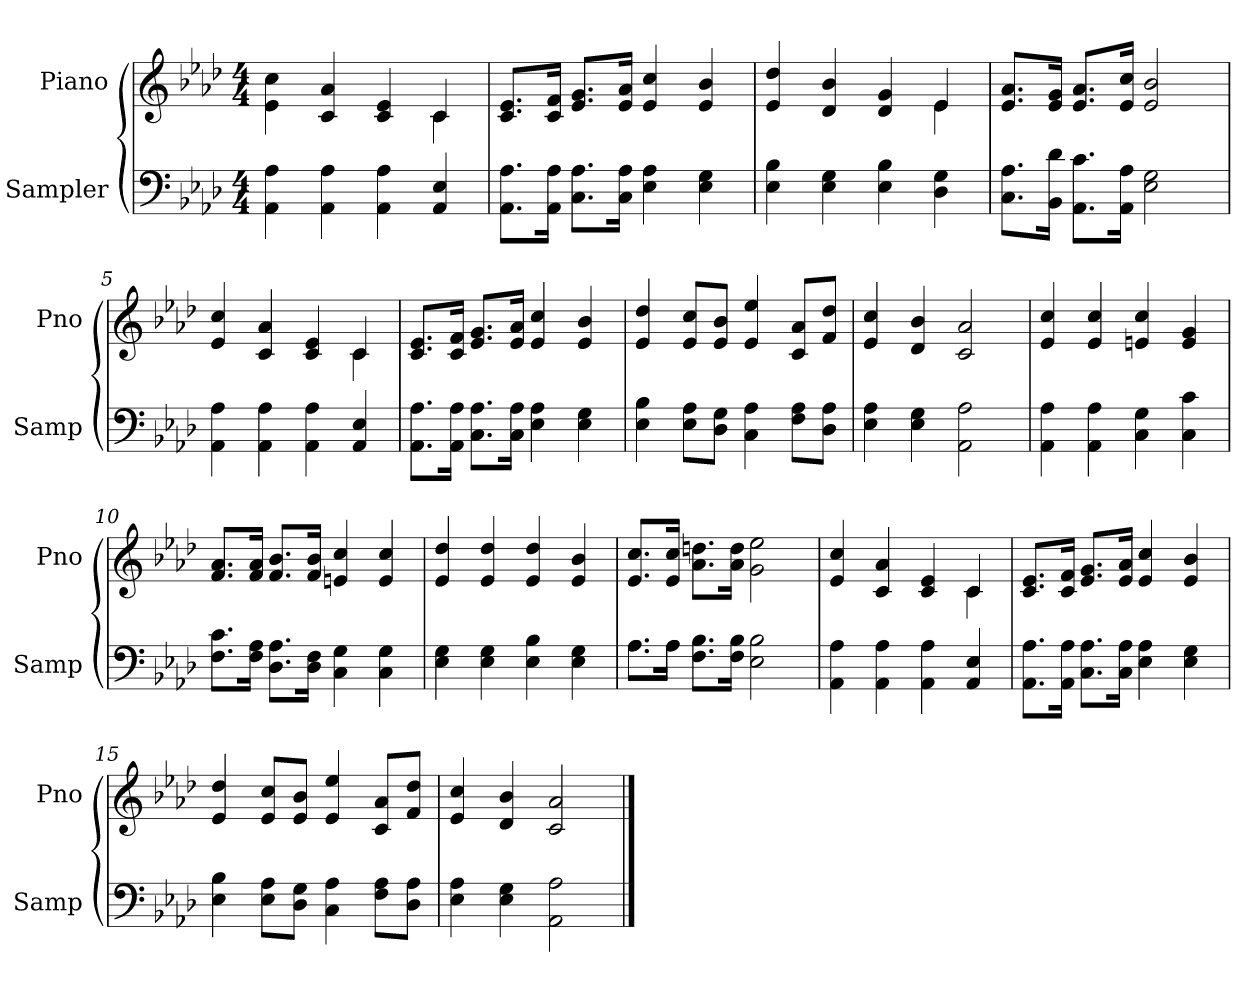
**kern	**kern
*part2	*part1
*staff2	*staff1
*I"Sampler	*I"Piano
*I'Samp	*I'Pno
*clefF4	*clefG2
*k[b-e-a-d-]	*k[b-e-a-d-]
*A-:	*A-:
*M4/4	*M4/4
=1	=1
*	*^
4AA- 4A-	4e-\ 4cc\	2.ryy
4AA- 4A-	4c 4a-	.
4AA- 4A-	4c 4e-	.
4AA- 4E-	4c/	4c
*	*v	*v
=2	=2
8.AA-\ 8.A-\L	8.c/ 8.e-/L
16AA-\ 16A-\Jk	16c/ 16f/Jk
8.C\ 8.A-\L	8.e-/ 8.g/L
16C\ 16A-\Jk	16e-/ 16a-/Jk
4E- 4A-	4e- 4cc
4E- 4G	4e- 4b-
=3	=3
*	*^
4E- 4B-	4e- 4dd-	2.ryy
4E- 4G	4d- 4b-	.
4E- 4B-	4d- 4g	.
4D- 4G	4e-/	4e-
*	*v	*v
=4	=4
8.C\ 8.A-\L	8.e-/ 8.a-/L
16BB-\ 16d-\Jk	16e-/ 16g/Jk
8.AA-\ 8.c\L	8.e-/ 8.a-/L
16AA-\ 16A-\Jk	16e-/ 16cc/Jk
2E- 2G	2e- 2b-
=5	=5
*	*^
4AA- 4A-	4e- 4cc	2.ryy
4AA- 4A-	4c 4a-	.
4AA- 4A-	4c 4e-	.
4AA- 4E-	4c/	4c
*	*v	*v
=6	=6
8.AA-\ 8.A-\L	8.c/ 8.e-/L
16AA-\ 16A-\Jk	16c/ 16f/Jk
8.C\ 8.A-\L	8.e-/ 8.g/L
16C\ 16A-\Jk	16e-/ 16a-/Jk
4E- 4A-	4e- 4cc
4E- 4G	4e- 4b-
=7	=7
4E- 4B-	4e- 4dd-
8E-\ 8A-\L	8e-/ 8cc/L
8D-\ 8G\J	8e-/ 8b-/J
4C 4A-	4e- 4ee-
8F\ 8A-\L	8c/ 8a-/L
8D-\ 8A-\J	8f/ 8dd-/J
=8	=8
4E- 4A-	4e- 4cc
4E- 4G	4d- 4b-
2AA- 2A-	2c 2a-
=9	=9
4AA- 4A-	4e- 4cc
4AA- 4A-	4e- 4cc
4C 4G	4en 4cc
4C 4c	4e 4g
=10	=10
8.F\ 8.c\L	8.f/ 8.a-/L
16F\ 16A-\Jk	16f/ 16a-/Jk
8.D-\ 8.A-\L	8.f/ 8.b-/L
16D-\ 16F\Jk	16f/ 16b-/Jk
4C 4G	4en 4cc
4C 4G	4e 4cc
=11	=11
4E- 4G	4e- 4dd-
4E- 4G	4e- 4dd-
4E- 4B-	4e- 4dd-
4E- 4G	4e- 4b-
=12	=12
*^	*
8.A-\L	8.A-\L	8.e-/ 8.cc/L
16A-\Jk	16A-\Jk	16e-/ 16cc/Jk
8.F\ 8.B-\L	2.ryy	8.a-\ 8.ddn\L
16F\ 16B-\Jk	.	16a-\ 16dd\Jk
2E- 2B-	.	2g 2ee-
*v	*v	*
=13	=13
*	*^
4AA- 4A-	4e- 4cc	2.ryy
4AA- 4A-	4c 4a-	.
4AA- 4A-	4c 4e-	.
4AA- 4E-	4c/	4c
*	*v	*v
=14	=14
8.AA-\ 8.A-\L	8.c/ 8.e-/L
16AA-\ 16A-\Jk	16c/ 16f/Jk
8.C\ 8.A-\L	8.e-/ 8.g/L
16C\ 16A-\Jk	16e-/ 16a-/Jk
4E- 4A-	4e- 4cc
4E- 4G	4e- 4b-
=15	=15
4E- 4B-	4e- 4dd-
8E-\ 8A-\L	8e-/ 8cc/L
8D-\ 8G\J	8e-/ 8b-/J
4C 4A-	4e- 4ee-
8F\ 8A-\L	8c/ 8a-/L
8D-\ 8A-\J	8f/ 8dd-/J
=16	=16
4E- 4A-	4e- 4cc
4E- 4G	4d- 4b-
2AA- 2A-	2c 2a-
==	==
*-	*-
